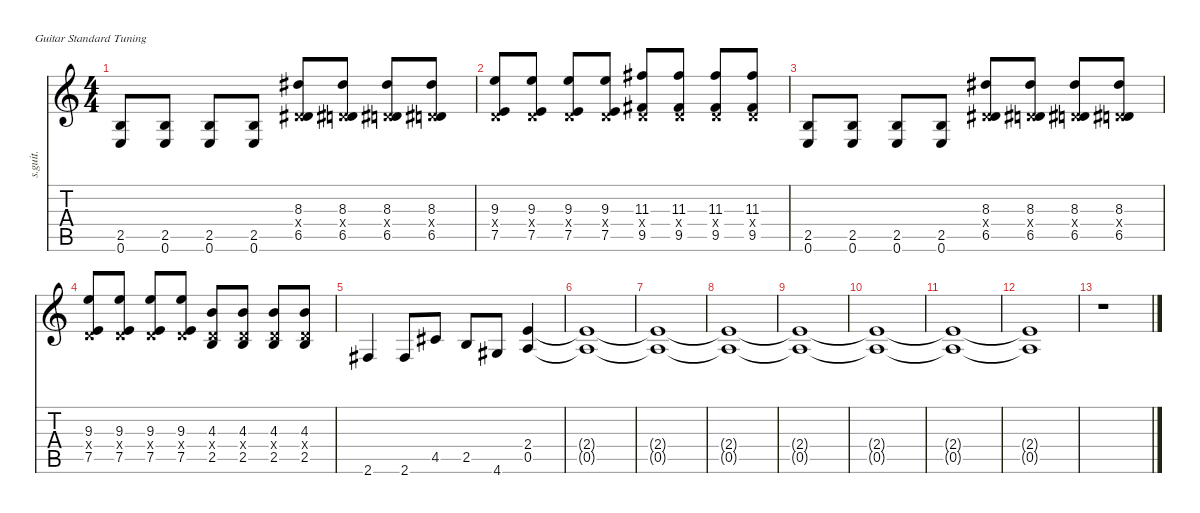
\defaultSystemsLayout 4
\hideDynamics
\bracketExtendMode nobrackets
\track ("Pat Smear - Rhythm" "s.guit.") {instrument overdrivenguitar}
\staff {score tabs}
\tuning (E4 B3 G3 D3 A2 E2)
\ts (4 4)
\tempo (154 hide)
\clef g2
\ks c
(2.5 0.6).8{lyrics (0 "") lyrics (1 "") lyrics (2 "") lyrics (3 "") lyrics (4 "") dy f} (2.5 0.6).8{lyrics (0 "") lyrics (1 "") lyrics (2 "") lyrics (3 "") lyrics (4 "")} (2.5 0.6).8{lyrics (0 "") lyrics (1 "") lyrics (2 "") lyrics (3 "") lyrics (4 "")} (2.5 0.6).8{lyrics (0 "") lyrics (1 "") lyrics (2 "") lyrics (3 "") lyrics (4 "")} (8.3{acc #} 0.4{x} 6.5{acc #}).8{lyrics (0 "") lyrics (1 "") lyrics (2 "") lyrics (3 "") lyrics (4 "")} (8.3{acc #} 0.4{x} 6.5{acc #}).8{lyrics (0 "") lyrics (1 "") lyrics (2 "") lyrics (3 "") lyrics (4 "")} (8.3{acc #} 0.4{x} 6.5{acc #}).8{lyrics (0 "") lyrics (1 "") lyrics (2 "") lyrics (3 "") lyrics (4 "")} (8.3{acc #} 0.4{x} 6.5{acc #}).8{lyrics (0 "") lyrics (1 "") lyrics (2 "") lyrics (3 "") lyrics (4 "")} |
(9.3 0.4{x} 7.5).8{lyrics (0 "") lyrics (1 "") lyrics (2 "") lyrics (3 "") lyrics (4 "")} (9.3 0.4{x} 7.5).8{lyrics (0 "") lyrics (1 "") lyrics (2 "") lyrics (3 "") lyrics (4 "")} (9.3 0.4{x} 7.5).8{lyrics (0 "") lyrics (1 "") lyrics (2 "") lyrics (3 "") lyrics (4 "")} (9.3 0.4{x} 7.5).8{lyrics (0 "") lyrics (1 "") lyrics (2 "") lyrics (3 "") lyrics (4 "")} (11.3{acc #} 0.4{x} 9.5{acc #}).8{lyrics (0 "") lyrics (1 "") lyrics (2 "") lyrics (3 "") lyrics (4 "")} (11.3{acc #} 0.4{x} 9.5{acc #}).8{lyrics (0 "") lyrics (1 "") lyrics (2 "") lyrics (3 "") lyrics (4 "")} (11.3{acc #} 0.4{x} 9.5{acc #}).8{lyrics (0 "") lyrics (1 "") lyrics (2 "") lyrics (3 "") lyrics (4 "")} (11.3{acc #} 0.4{x} 9.5{acc #}).8{lyrics (0 "") lyrics (1 "") lyrics (2 "") lyrics (3 "") lyrics (4 "")} |
(2.5 0.6).8{lyrics (0 "") lyrics (1 "") lyrics (2 "") lyrics (3 "") lyrics (4 "")} (2.5 0.6).8{lyrics (0 "") lyrics (1 "") lyrics (2 "") lyrics (3 "") lyrics (4 "")} (2.5 0.6).8{lyrics (0 "") lyrics (1 "") lyrics (2 "") lyrics (3 "") lyrics (4 "")} (2.5 0.6).8{lyrics (0 "") lyrics (1 "") lyrics (2 "") lyrics (3 "") lyrics (4 "")} (8.3{acc #} 0.4{x} 6.5{acc #}).8{lyrics (0 "") lyrics (1 "") lyrics (2 "") lyrics (3 "") lyrics (4 "")} (8.3{acc #} 0.4{x} 6.5{acc #}).8{lyrics (0 "") lyrics (1 "") lyrics (2 "") lyrics (3 "") lyrics (4 "")} (8.3{acc #} 0.4{x} 6.5{acc #}).8{lyrics (0 "") lyrics (1 "") lyrics (2 "") lyrics (3 "") lyrics (4 "")} (8.3{acc #} 0.4{x} 6.5{acc #}).8{lyrics (0 "") lyrics (1 "") lyrics (2 "") lyrics (3 "") lyrics (4 "")} |
(9.3 0.4{x} 7.5).8{lyrics (0 "") lyrics (1 "") lyrics (2 "") lyrics (3 "") lyrics (4 "")} (9.3 0.4{x} 7.5).8{lyrics (0 "") lyrics (1 "") lyrics (2 "") lyrics (3 "") lyrics (4 "")} (9.3 0.4{x} 7.5).8{lyrics (0 "") lyrics (1 "") lyrics (2 "") lyrics (3 "") lyrics (4 "")} (9.3 0.4{x} 7.5).8{lyrics (0 "") lyrics (1 "") lyrics (2 "") lyrics (3 "") lyrics (4 "")} (4.3 0.4{x} 2.5).8{lyrics (0 "") lyrics (1 "") lyrics (2 "") lyrics (3 "") lyrics (4 "")} (4.3 0.4{x} 2.5).8{lyrics (0 "") lyrics (1 "") lyrics (2 "") lyrics (3 "") lyrics (4 "")} (4.3 0.4{x} 2.5).8{lyrics (0 "") lyrics (1 "") lyrics (2 "") lyrics (3 "") lyrics (4 "")} (4.3 0.4{x} 2.5).8{lyrics (0 "") lyrics (1 "") lyrics (2 "") lyrics (3 "") lyrics (4 "")} |
2.6{acc #}.4{lyrics (0 "") lyrics (1 "") lyrics (2 "") lyrics (3 "") lyrics (4 "")} 2.6{acc #}.8{lyrics (0 "") lyrics (1 "") lyrics (2 "") lyrics (3 "") lyrics (4 "")} 4.5{acc #}.8{lyrics (0 "") lyrics (1 "") lyrics (2 "") lyrics (3 "") lyrics (4 "")} 2.5.8{lyrics (0 "") lyrics (1 "") lyrics (2 "") lyrics (3 "") lyrics (4 "")} 4.6{acc #}.8{lyrics (0 "") lyrics (1 "") lyrics (2 "") lyrics (3 "") lyrics (4 "")} (2.4 0.5).4{lyrics (0 "") lyrics (1 "") lyrics (2 "") lyrics (3 "") lyrics (4 "")} |
(2.4{t} 0.5{t}).1{lyrics (0 "") lyrics (1 "") lyrics (2 "") lyrics (3 "") lyrics (4 "")} |
(2.4{t} 0.5{t}).1{lyrics (0 "") lyrics (1 "") lyrics (2 "") lyrics (3 "") lyrics (4 "")} |
(2.4{t} 0.5{t}).1{lyrics (0 "") lyrics (1 "") lyrics (2 "") lyrics (3 "") lyrics (4 "")} |
(2.4{t} 0.5{t}).1{lyrics (0 "") lyrics (1 "") lyrics (2 "") lyrics (3 "") lyrics (4 "")} |
(2.4{t} 0.5{t}).1{lyrics (0 "") lyrics (1 "") lyrics (2 "") lyrics (3 "") lyrics (4 "")} |
(2.4{t} 0.5{t}).1{lyrics (0 "") lyrics (1 "") lyrics (2 "") lyrics (3 "") lyrics (4 "")} |
(2.4{t} 0.5{t}).1{lyrics (0 "") lyrics (1 "") lyrics (2 "") lyrics (3 "") lyrics (4 "")} |
r.1
